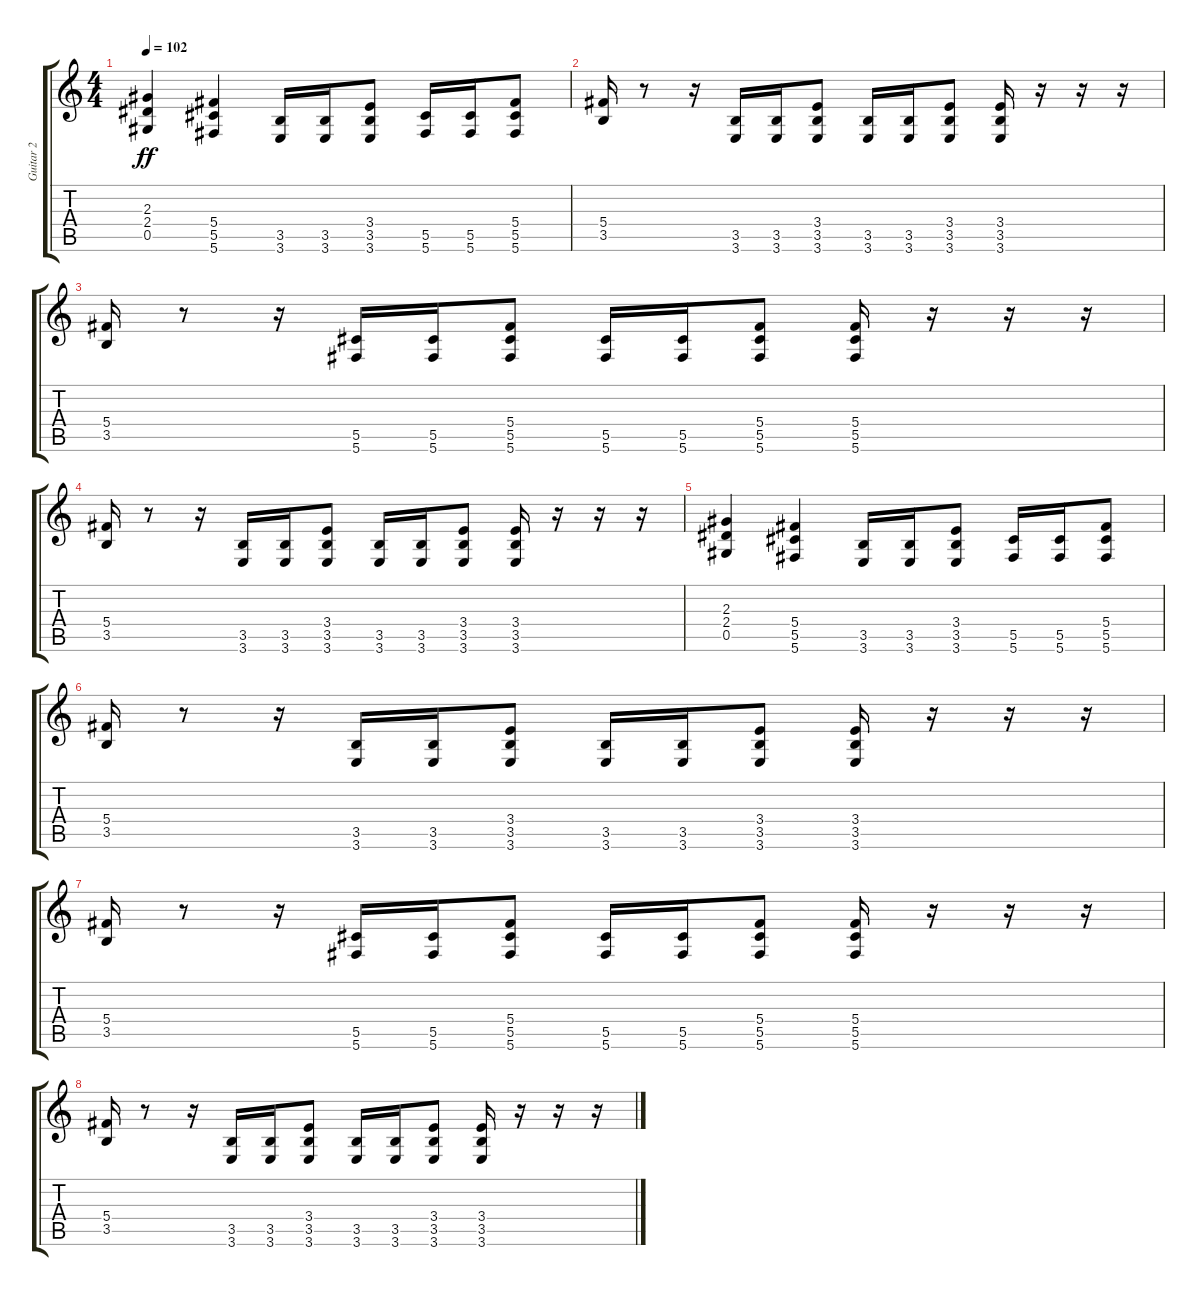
\track ("Guitar 2 " "Guitar 2 ") {instrument distortionguitar}
\staff {score tabs}
\tuning (Eb4 Bb3 Gb3 Db3 Ab2 Db2) {hide}
\ts (4 4)
\tempo 102
\clef g2
\ks c
(2.3 2.4 0.5).4{dy ff} (5.4 5.5 5.6).4 (3.5 3.6).16 (3.5 3.6).16 (3.4 3.5 3.6).8 (5.5 5.6).16 (5.5 5.6).16 (5.4 5.5 5.6).8 |
(5.4 3.5).16 r.8 r.16 (3.5 3.6).16 (3.5 3.6).16 (3.4 3.5 3.6).8 (3.5 3.6).16 (3.5 3.6).16 (3.4 3.5 3.6).8 (3.4 3.5 3.6).16 r.16 r.16 r.16 |
(5.4 3.5).16 r.8 r.16 (5.5 5.6).16 (5.5 5.6).16 (5.4 5.5 5.6).8 (5.5 5.6).16 (5.5 5.6).16 (5.4 5.5 5.6).8 (5.4 5.5 5.6).16 r.16 r.16 r.16 |
(5.4 3.5).16 r.8 r.16 (3.5 3.6).16 (3.5 3.6).16 (3.4 3.5 3.6).8 (3.5 3.6).16 (3.5 3.6).16 (3.4 3.5 3.6).8 (3.4 3.5 3.6).16 r.16 r.16 r.16 |
(2.3 2.4 0.5).4 (5.4 5.5 5.6).4 (3.5 3.6).16 (3.5 3.6).16 (3.4 3.5 3.6).8 (5.5 5.6).16 (5.5 5.6).16 (5.4 5.5 5.6).8 |
(5.4 3.5).16 r.8 r.16 (3.5 3.6).16 (3.5 3.6).16 (3.4 3.5 3.6).8 (3.5 3.6).16 (3.5 3.6).16 (3.4 3.5 3.6).8 (3.4 3.5 3.6).16 r.16 r.16 r.16 |
(5.4 3.5).16 r.8 r.16 (5.5 5.6).16 (5.5 5.6).16 (5.4 5.5 5.6).8 (5.5 5.6).16 (5.5 5.6).16 (5.4 5.5 5.6).8 (5.4 5.5 5.6).16 r.16 r.16 r.16 |
(5.4 3.5).16 r.8 r.16 (3.5 3.6).16 (3.5 3.6).16 (3.4 3.5 3.6).8 (3.5 3.6).16 (3.5 3.6).16 (3.4 3.5 3.6).8 (3.4 3.5 3.6).16 r.16 r.16 r.16
